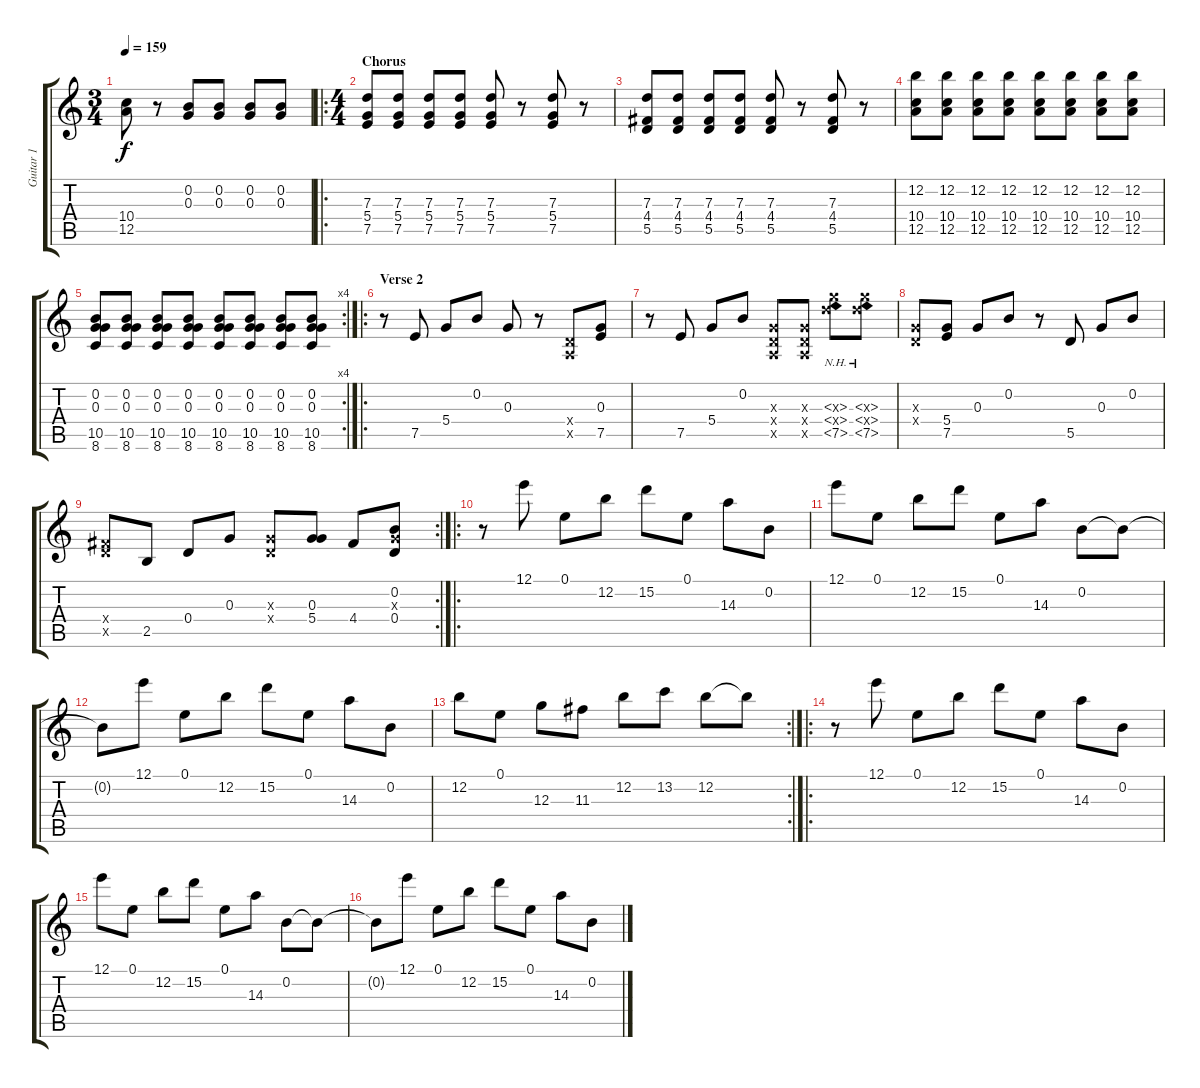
\track ("Guitar 1" "Guitar 1") {instrument overdrivenguitar}
\staff {score tabs}
\tuning (E4 B3 G3 D3 A2 E2) {hide}
\ts (3 4)
\tempo 159
\clef g2
\ks c
(10.4 12.5).8{dy f} r.8 (0.2 0.3).8 (0.2 0.3).8 (0.2 0.3).8 (0.2 0.3).8 |
\ro
\ts (4 4)
\section ("" "Chorus")
(7.3 5.4 7.5).8 (7.3 5.4 7.5).8 (7.3 5.4 7.5).8 (7.3 5.4 7.5).8 (7.3 5.4 7.5).8 r.8 (7.3 5.4 7.5).8 r.8 |
(7.3 4.4 5.5).8 (7.3 4.4 5.5).8 (7.3 4.4 5.5).8 (7.3 4.4 5.5).8 (7.3 4.4 5.5).8 r.8 (7.3 4.4 5.5).8 r.8 |
(12.2 10.4 12.5).8 (12.2 10.4 12.5).8 (12.2 10.4 12.5).8 (12.2 10.4 12.5).8 (12.2 10.4 12.5).8 (12.2 10.4 12.5).8 (12.2 10.4 12.5).8 (12.2 10.4 12.5).8 |
\rc 4
(0.2 0.3 10.5 8.6).8 (0.2 0.3 10.5 8.6).8 (0.2 0.3 10.5 8.6).8 (0.2 0.3 10.5 8.6).8 (0.2 0.3 10.5 8.6).8 (0.2 0.3 10.5 8.6).8 (0.2 0.3 10.5 8.6).8 (0.2 0.3 10.5 8.6).8 |
\ro
\section ("" "Verse 2")
r.8 7.5.8 5.4.8 0.2.8 0.3.8 r.8 (0.4{x} 0.5{x}).8 (0.3 7.5).8 |
r.8 7.5.8 5.4.8 0.2.8 (0.3{x} 0.4{x} 0.5{x}).8 (0.3{x} 0.4{x} 0.5{x}).8 (0.3{nh x} 0.4{nh x} 7.5{nh}).8 (0.3{nh x} 0.4{nh x} 7.5{nh}).8 |
(0.3{x} 0.4{x}).8 (5.4 7.5).8 0.3.8 0.2.8 r.8 5.5.8 0.3.8 0.2.8 |
\rc 2
(0.4{x} 9.5{x}).8 2.5.8 0.4.8 0.3.8 (0.3{x} 0.4{x}).8 (0.3 5.4).8 4.4.8 (0.2 0.3{x} 0.4).8 |
\ro
r.8 12.1.8 0.1.8 12.2.8 15.2.8 0.1.8 14.3.8 0.2.8 |
12.1.8 0.1.8 12.2.8 15.2.8 0.1.8 14.3.8 0.2.8 0.2{t}.8 |
0.2{t}.8 12.1.8 0.1.8 12.2.8 15.2.8 0.1.8 14.3.8 0.2.8 |
\rc 2
12.2.8 0.1.8 12.3.8 11.3.8 12.2.8 13.2.8 12.2.8 12.2{t}.8 |
\ro
r.8 12.1.8 0.1.8 12.2.8 15.2.8 0.1.8 14.3.8 0.2.8 |
12.1.8 0.1.8 12.2.8 15.2.8 0.1.8 14.3.8 0.2.8 0.2{t}.8 |
0.2{t}.8 12.1.8 0.1.8 12.2.8 15.2.8 0.1.8 14.3.8 0.2.8
